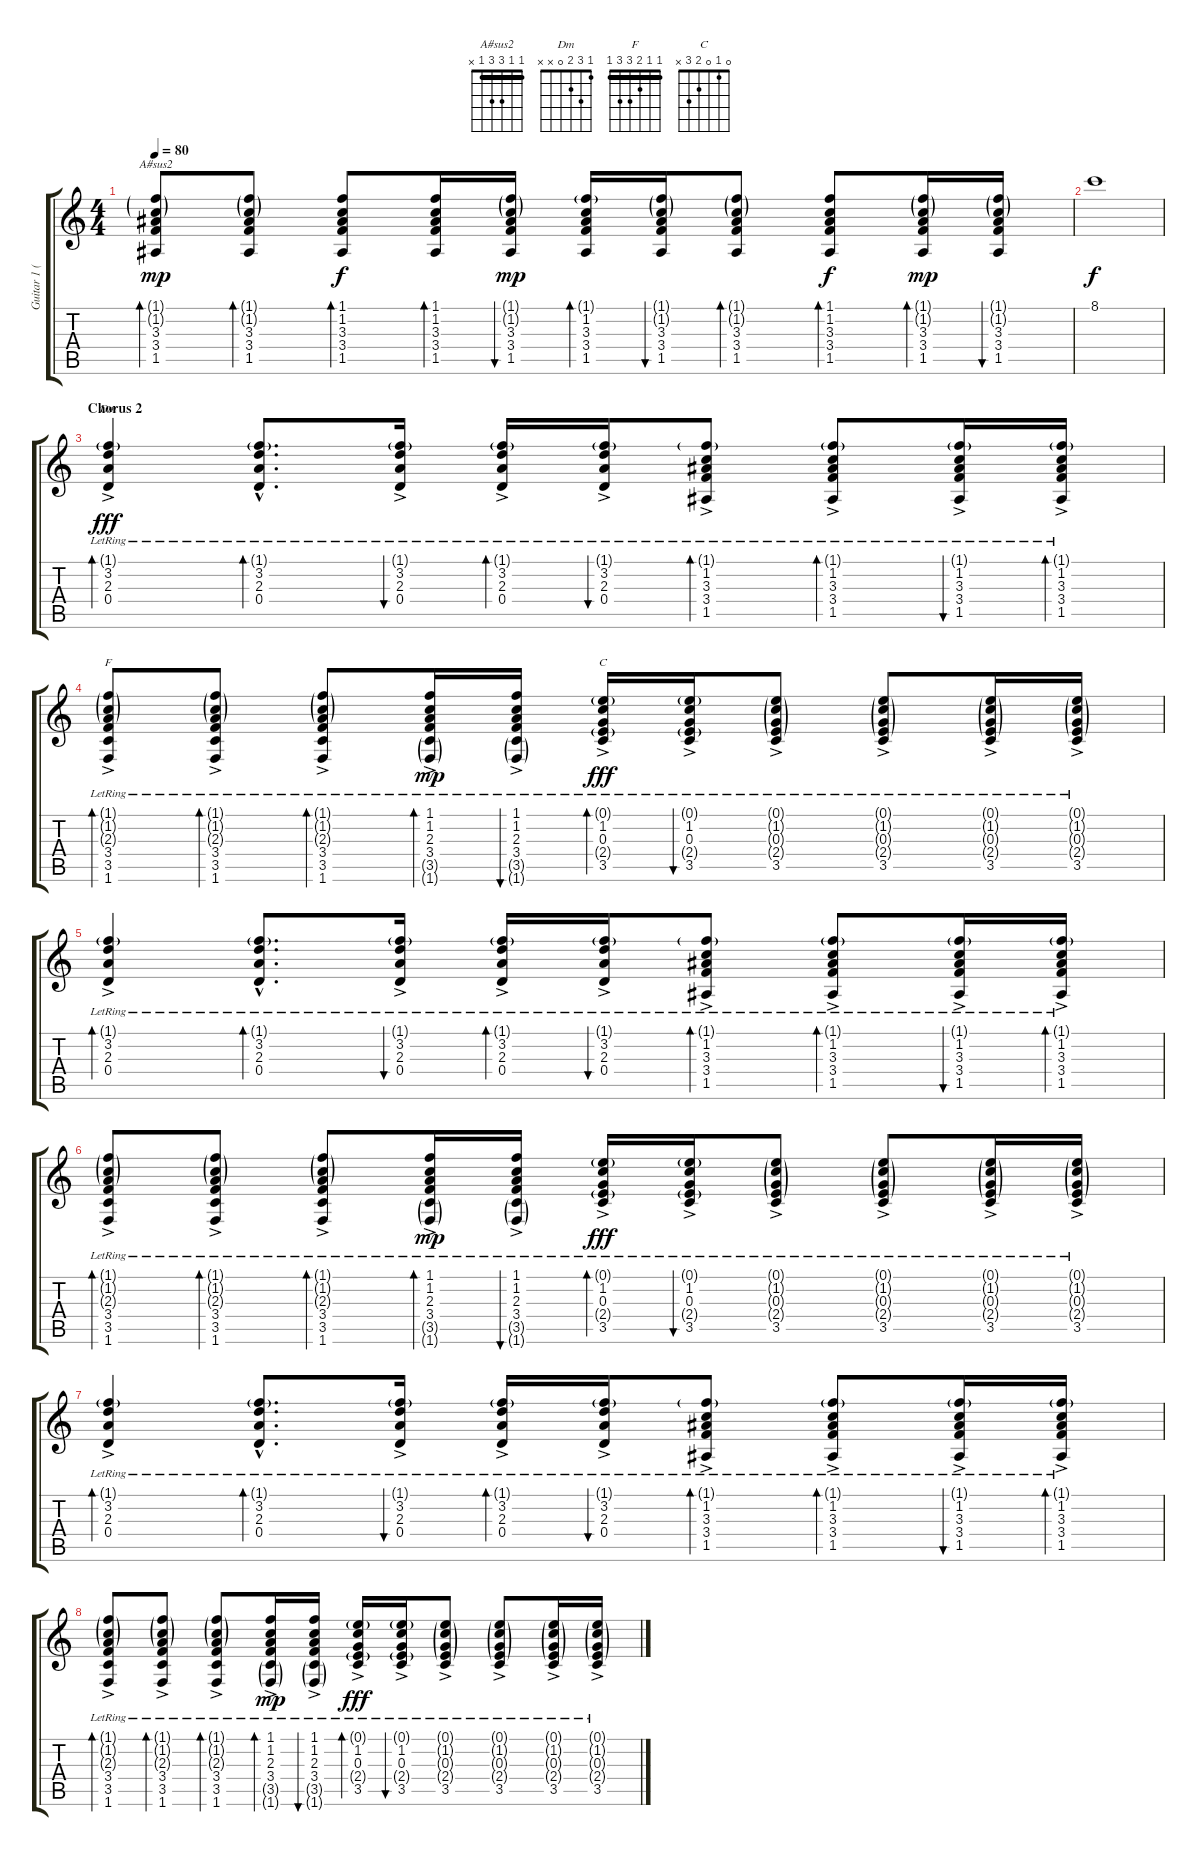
\track ("Guitar 1 (Craig Wood)" "Guitar 1 (") {instrument acousticguitarnylon}
\staff {score tabs}
\tuning (E4 B3 G3 D3 A2 E2) {hide}
\chord ("A#sus2" 1 1 3 3 1 x) {barre 1}
\chord ("Dm" 1 3 2 0 x x)
\chord ("F" 1 1 2 3 3 1) {barre 1}
\chord ("C" 0 1 0 2 3 x)
\ts (4 4)
\tempo 80
\clef g2
\ks c
(1.1{g} 1.2{g} 3.3 3.4 1.5).8{bd 30 ch "A#sus2" dy mp} (1.1{g} 1.2{g} 3.3 3.4 1.5).8{bd 30} (1.1 1.2 3.3 3.4 1.5).8{bd 30 dy f} (1.1 1.2 3.3 3.4 1.5).16{bd 30} (1.1{g} 1.2{g} 3.3 3.4 1.5).16{bu 30 dy mp} (1.1{g} 1.2 3.3 3.4 1.5).16{bd 30} (1.1{g} 1.2{g} 3.3 3.4 1.5).16{bu 30} (1.1{g} 1.2{g} 3.3 3.4 1.5).8{bd 30} (1.1 1.2 3.3 3.4 1.5).8{bd 30 dy f} (1.1{g} 1.2{g} 3.3 3.4 1.5).16{bd 30 dy mp} (1.1{g} 1.2{g} 3.3 3.4 1.5).16{bu 30} |
8.1{be (hold 0 0 60 0)}.1{dy f volume 9} |
\section ("" "Chorus 2")
(1.1{g lr} 3.2{ac lr} 2.3{ac lr} 0.4{ac lr}).4{bd 60 ch "Dm" dy fff volume 13} (1.1{g hac lr} 3.2{hac lr} 2.3{hac lr} 0.4{hac lr}).8{d bd 30} (1.1{g lr} 3.2{lr} 2.3{lr} 0.4{ac lr}).16{bu 30} (1.1{g lr} 3.2{lr} 2.3{lr} 0.4{ac lr}).16{bd 30} (1.1{g lr} 3.2{lr} 2.3{lr} 0.4{ac lr}).16{bu 30} (1.1{g lr} 1.2{lr} 3.3{lr} 3.4{ac lr} 1.5).8{bd 30} (1.1{g lr} 1.2{lr} 3.3{lr} 3.4{ac lr} 1.5).8{bd 30} (1.1{g lr} 1.2{lr} 3.3{lr} 3.4{ac lr} 1.5).16{bu 30} (1.1{g lr} 1.2{lr} 3.3{lr} 3.4{ac lr} 1.5).16{bd 30} |
(1.1{g lr} 1.2{g lr} 2.3{g lr} 3.4 3.5{lr} 1.6{ac lr}).8{bd 30 ch "F"} (1.1{g lr} 1.2{g lr} 2.3{g lr} 3.4{lr} 3.5{lr} 1.6{ac lr}).8{bd 30} (1.1{g lr} 1.2{g lr} 2.3{g lr} 3.4{lr} 3.5{lr} 1.6{ac lr}).8{bd 30} (1.1{lr} 1.2{lr} 2.3{lr} 3.4{ac lr} 3.5{g lr} 1.6{g lr}).16{bd 30 dy mp} (1.1{lr} 1.2{lr} 2.3{lr} 3.4{ac lr} 3.5{g lr} 1.6{g lr}).16{bu 30} (0.1{g lr} 1.2{lr} 0.3{lr} 2.4{g lr} 3.5{ac lr}).16{bd 30 ch "C" dy fff} (0.1{g lr} 1.2{lr} 0.3{lr} 2.4{g lr} 3.5{ac lr}).16{bu 30} (0.1{g lr} 1.2{g lr} 0.3{g lr} 2.4{g lr} 3.5{ac lr}).8 (0.1{g lr} 1.2{g lr} 0.3{g lr} 2.4{g lr} 3.5{ac lr}).8 (0.1{g lr} 1.2{g lr} 0.3{g lr} 2.4{g lr} 3.5{ac lr}).16 (0.1{g lr} 1.2{g lr} 0.3{g lr} 2.4{g lr} 3.5{ac}).16 |
(1.1{g lr} 3.2{ac lr} 2.3{ac lr} 0.4{ac lr}).4{bd 60} (1.1{g hac lr} 3.2{hac lr} 2.3{hac lr} 0.4{hac lr}).8{d bd 30} (1.1{g lr} 3.2{lr} 2.3{lr} 0.4{ac lr}).16{bu 30} (1.1{g lr} 3.2{lr} 2.3{lr} 0.4{ac lr}).16{bd 30} (1.1{g lr} 3.2{lr} 2.3{lr} 0.4{ac lr}).16{bu 30} (1.1{g lr} 1.2{lr} 3.3{lr} 3.4{ac lr} 1.5).8{bd 30} (1.1{g lr} 1.2{lr} 3.3{lr} 3.4{ac lr} 1.5).8{bd 30} (1.1{g lr} 1.2{lr} 3.3{lr} 3.4{ac lr} 1.5).16{bu 30} (1.1{g lr} 1.2{lr} 3.3{lr} 3.4{ac lr} 1.5).16{bd 30} |
(1.1{g lr} 1.2{g lr} 2.3{g lr} 3.4 3.5{lr} 1.6{ac lr}).8{bd 30} (1.1{g lr} 1.2{g lr} 2.3{g lr} 3.4{lr} 3.5{lr} 1.6{ac lr}).8{bd 30} (1.1{g lr} 1.2{g lr} 2.3{g lr} 3.4{lr} 3.5{lr} 1.6{ac lr}).8{bd 30} (1.1{lr} 1.2{lr} 2.3{lr} 3.4{ac lr} 3.5{g lr} 1.6{g lr}).16{bd 30 dy mp} (1.1{lr} 1.2{lr} 2.3{lr} 3.4{ac lr} 3.5{g lr} 1.6{g lr}).16{bu 30} (0.1{g lr} 1.2{lr} 0.3{lr} 2.4{g lr} 3.5{ac lr}).16{bd 30 dy fff} (0.1{g lr} 1.2{lr} 0.3{lr} 2.4{g lr} 3.5{ac lr}).16{bu 30} (0.1{g lr} 1.2{g lr} 0.3{g lr} 2.4{g lr} 3.5{ac lr}).8 (0.1{g lr} 1.2{g lr} 0.3{g lr} 2.4{g lr} 3.5{ac lr}).8 (0.1{g lr} 1.2{g lr} 0.3{g lr} 2.4{g lr} 3.5{ac lr}).16 (0.1{g lr} 1.2{g lr} 0.3{g lr} 2.4{g lr} 3.5{ac}).16 |
(1.1{g lr} 3.2{ac lr} 2.3{ac lr} 0.4{ac lr}).4{bd 60} (1.1{g hac lr} 3.2{hac lr} 2.3{hac lr} 0.4{hac lr}).8{d bd 30} (1.1{g lr} 3.2{lr} 2.3{lr} 0.4{ac lr}).16{bu 30} (1.1{g lr} 3.2{lr} 2.3{lr} 0.4{ac lr}).16{bd 30} (1.1{g lr} 3.2{lr} 2.3{lr} 0.4{ac lr}).16{bu 30} (1.1{g lr} 1.2{lr} 3.3{lr} 3.4{ac lr} 1.5).8{bd 30} (1.1{g lr} 1.2{lr} 3.3{lr} 3.4{ac lr} 1.5).8{bd 30} (1.1{g lr} 1.2{lr} 3.3{lr} 3.4{ac lr} 1.5).16{bu 30} (1.1{g lr} 1.2{lr} 3.3{lr} 3.4{ac lr} 1.5).16{bd 30} |
(1.1{g lr} 1.2{g lr} 2.3{g lr} 3.4 3.5{lr} 1.6{ac lr}).8{bd 30} (1.1{g lr} 1.2{g lr} 2.3{g lr} 3.4{lr} 3.5{lr} 1.6{ac lr}).8{bd 30} (1.1{g lr} 1.2{g lr} 2.3{g lr} 3.4{lr} 3.5{lr} 1.6{ac lr}).8{bd 30} (1.1{lr} 1.2{lr} 2.3{lr} 3.4{ac lr} 3.5{g lr} 1.6{g lr}).16{bd 30 dy mp} (1.1{lr} 1.2{lr} 2.3{lr} 3.4{ac lr} 3.5{g lr} 1.6{g lr}).16{bu 30} (0.1{g lr} 1.2{lr} 0.3{lr} 2.4{g lr} 3.5{ac lr}).16{bd 30 dy fff} (0.1{g lr} 1.2{lr} 0.3{lr} 2.4{g lr} 3.5{ac lr}).16{bu 30} (0.1{g lr} 1.2{g lr} 0.3{g lr} 2.4{g lr} 3.5{ac lr}).8 (0.1{g lr} 1.2{g lr} 0.3{g lr} 2.4{g lr} 3.5{ac lr}).8 (0.1{g lr} 1.2{g lr} 0.3{g lr} 2.4{g lr} 3.5{ac lr}).16 (0.1{g lr} 1.2{g lr} 0.3{g lr} 2.4{g lr} 3.5{ac}).16
